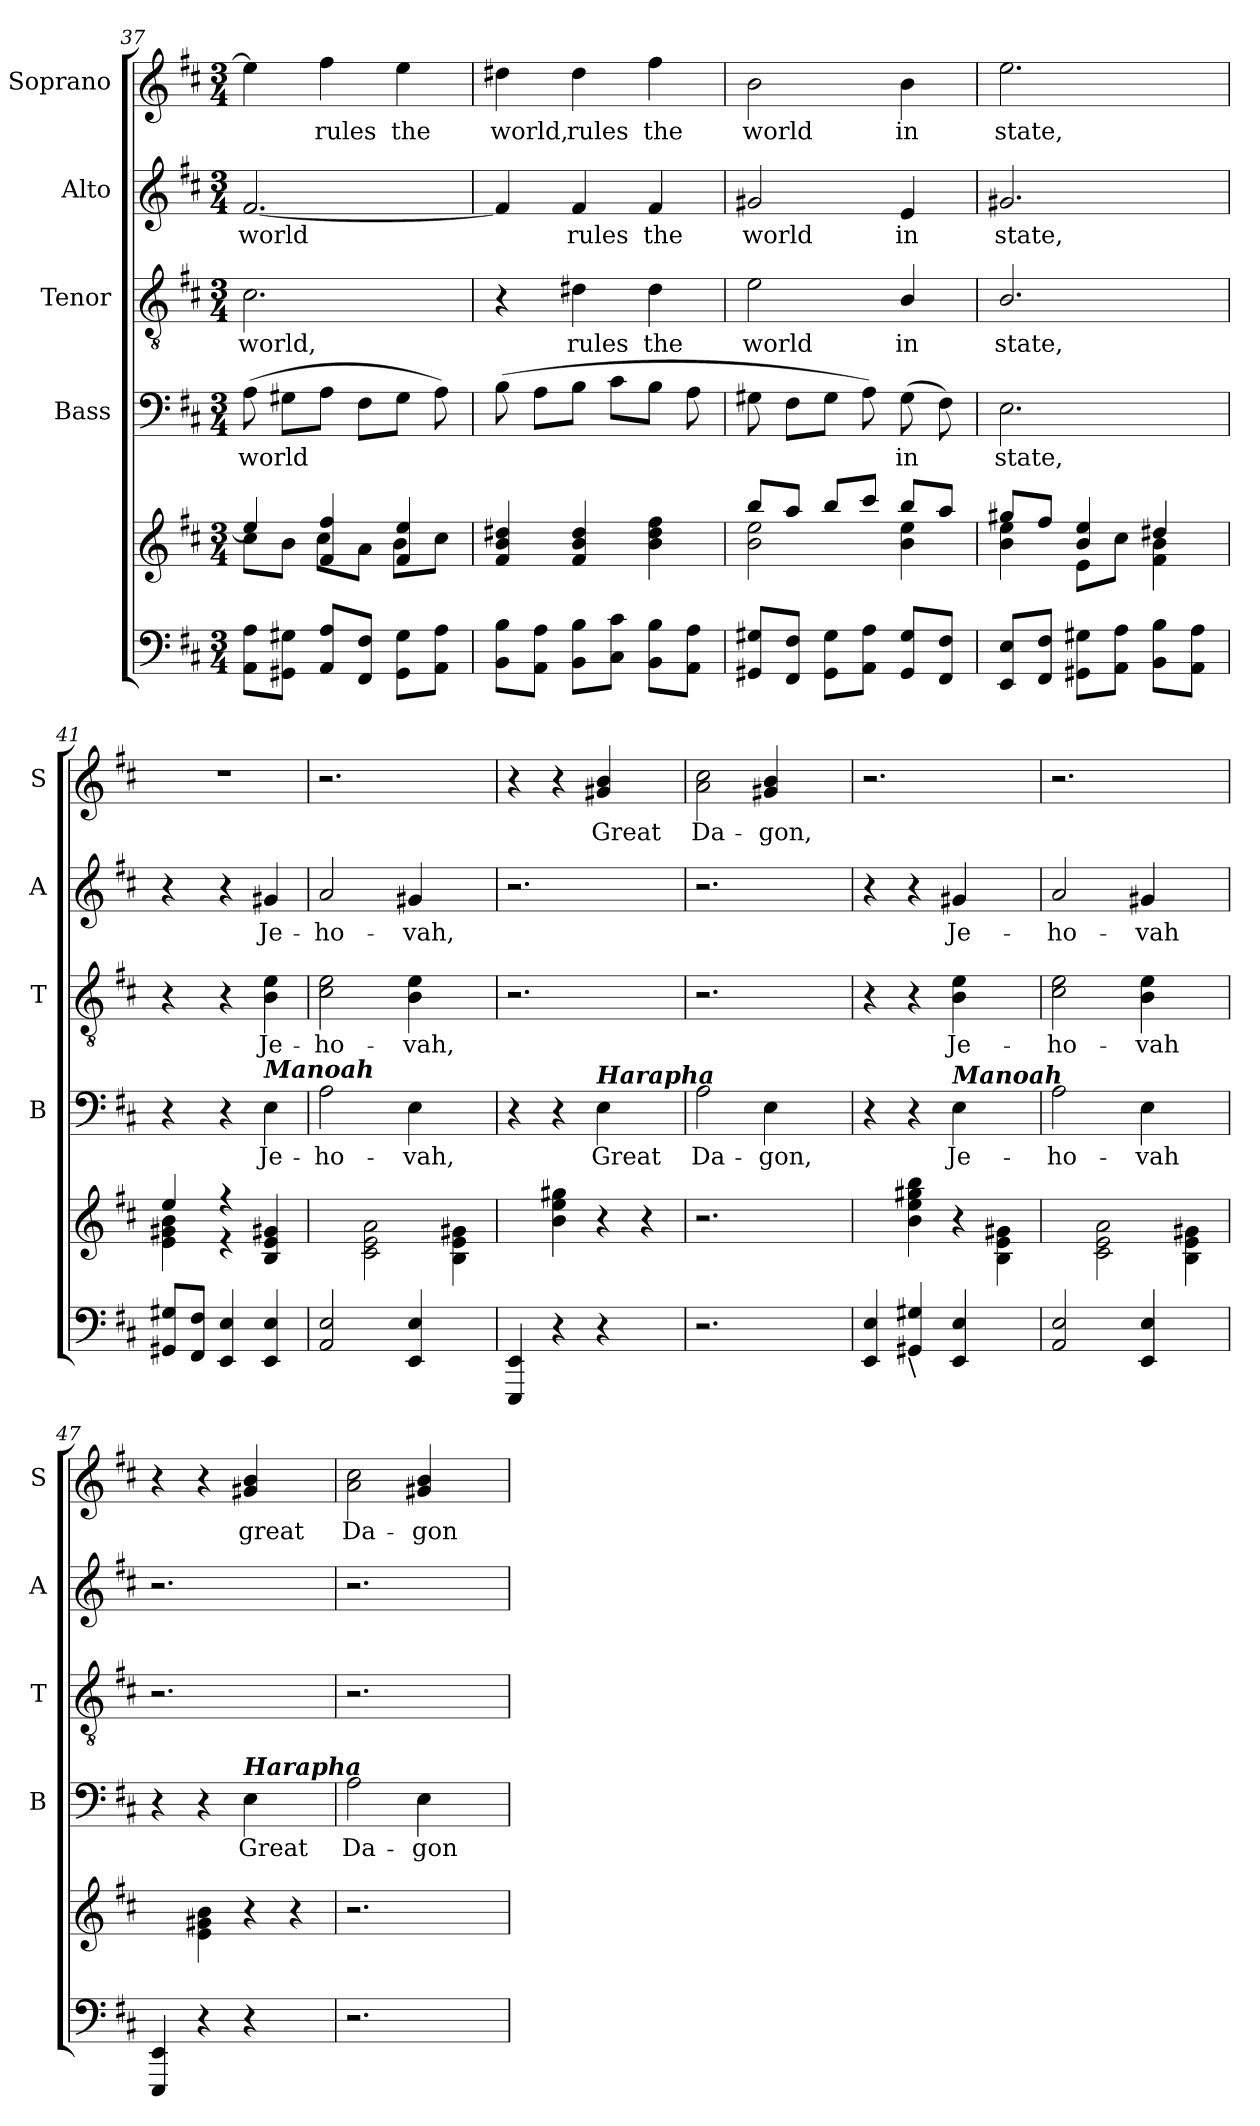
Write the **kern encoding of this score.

**kern	**kern	**kern	**text	**kern	**text	**kern	**text	**kern	**text
*part6	*part5	*part4	*part4	*part3	*part3	*part2	*part2	*part1	*part1
*staff6	*staff5	*staff4	*staff4	*staff3	*staff3	*staff2	*staff2	*staff1	*staff1
*	*	*I"Bass	*	*I"Tenor	*	*I"Alto	*	*I"Soprano	*
*	*	*I'B	*	*I'T	*	*I'A	*	*I'S	*
*clefF4	*clefG2	*clefF4	*	*clefGv2	*	*clefG2	*	*clefG2	*
*k[f#c#]	*k[f#c#]	*k[f#c#]	*	*k[f#c#]	*	*k[f#c#]	*	*k[f#c#]	*
*D:	*D:	*D:	*	*D:	*	*D:	*	*D:	*
*M3/4	*M3/4	*M3/4	*	*M3/4	*	*M3/4	*	*M3/4	*
=37	=37	=37	=37	=37	=37	=37	=37	=37	=37
*	*^	*	*	*	*	*	*	*	*
!	!	!	!	!LO:LY:b	!	!LO:LY:b	!	!LO:LY:b	!	!
8AA\ 8A\L	4ee/]	8cc#\L	(>8A\	world	2.c#\	world,	[2.f#/	world	4ee\]	.
8GG#X\ 8G#X\J	.	8b\J	8G#X\L	.	.	.	.	.	.	.
!	!	!	!	!	!	!	!	!	!	!LO:LY:b
8AA/ 8A/L	4f#/ 4ff#/	8cc#\L	8A\J	.	.	.	.	.	4ff#\	rules
8FF#/ 8F#/J	.	8a\J	8F#\L	.	.	.	.	.	.	.
!	!	!	!	!	!	!	!	!	!	!LO:LY:b
8GG#\ 8G#\L	4f#/ 4ee/	8b\L	8G#\J	.	.	.	.	.	4ee\	the
8AA\ 8A\J	.	8cc#\J	8A\)	.	.	.	.	.	.	.
!!LO:PB:g=z
=38	=38	=38	=38	=38	=38	=38	=38	=38	=38	=38
!	!	!	!	!	!	!	!	!	!	!LO:LY:b
8BB\ 8B\L	4f#/ 4b/ 4dd#X/	2ryy	(>8B\	.	4r	.	4f#/]	.	4dd#X\	world,
8AA\ 8A\J	.	.	8A\L	.	.	.	.	.	.	.
!	!	!	!	!	!	!LO:LY:b	!	!LO:LY:b	!	!LO:LY:b
8BB\ 8B\L	4f#/ 4b/ 4dd#/	.	8B\J	.	4d#X\	rules	4f#/	rules	4dd#\	rules
8C#\ 8c#\J	.	.	8c#\L	.	.	.	.	.	.	.
!	!	!	!	!	!	!LO:LY:b	!	!LO:LY:b	!	!LO:LY:b
8BB\ 8B\L	4b\ 4dd#\ 4ff#\	4ryy	8B\J	.	4d#\	the	4f#/	the	4ff#\	the
8AA\ 8A\J	.	.	8A\	.	.	.	.	.	.	.
=39	=39	=39	=39	=39	=39	=39	=39	=39	=39	=39
!	!	!	!	!	!	!LO:LY:b	!	!LO:LY:b	!	!LO:LY:b
8GG#X/ 8G#X/L	8bb/L	2b\ 2ee\	8G#X\	.	2e\	world	2g#X/	world	2b\	world
8FF#/ 8F#/J	8aa/J	.	8F#\L	.	.	.	.	.	.	.
8GG#\ 8G#\L	8bb/L	.	8G#\J	.	.	.	.	.	.	.
8AA\ 8A\J	8ccc#/J	.	8A\)	.	.	.	.	.	.	.
!	!	!	!	!LO:LY:b	!	!LO:LY:b	!	!LO:LY:b	!	!LO:LY:b
8GG#/ 8G#/L	8bb/L	4b\ 4ee\	(>8G#\	in	4B/	in	4e/	in	4b\	in
8FF#/ 8F#/J	8aa/J	.	8F#\)	.	.	.	.	.	.	.
=40	=40	=40	=40	=40	=40	=40	=40	=40	=40	=40
!	!	!	!	!LO:LY:b	!	!LO:LY:b	!	!LO:LY:b	!	!LO:LY:b
8EE/ 8E/L	8gg#X/L	4b\ 4ee\	2.E\	state,	2.B/	state,	2.g#X/	state,	2.ee\	state,
8FF#/ 8F#/J	8ff#/J	.	.	.	.	.	.	.	.	.
8GG#X\ 8G#X\L	4b/ 4ee/	8e\L	.	.	.	.	.	.	.	.
8AA\ 8A\J	.	8cc#\J	.	.	.	.	.	.	.	.
8BB\ 8B\L	4dd#X/	4f#\ 4b\	.	.	.	.	.	.	.	.
8AA\ 8A\J	.	.	.	.	.	.	.	.	.	.
=41	=41	=41	=41	=41	=41	=41	=41	=41	=41	=41
8GG#X/ 8G#X/L	4ee/	4e\ 4g#X\ 4b\	4r	.	4r	.	4r	.	2.r	.
8FF#/ 8F#/J	.	.	.	.	.	.	.	.	.	.
4EE/ 4E/	4r	4r	4r	.	4r	.	4r	.	.	.
!	!	!	!LO:TX:a:Bi:t=Manoah	!	!	!	!	!	!	!
!	!	!	!	!LO:LY:b	!	!LO:LY:b	!	!LO:LY:b	!	!
4EE/ 4E/	4B/ 4e/ 4g#X/	4ryy	4E\	Je-	4B\ 4e\	Je-	4g#X/	Je-	.	.
=42	=42	=42	=42	=42	=42	=42	=42	=42	=42	=42
!	!	!	!	!LO:LY:b	!	!LO:LY:b	!	!LO:LY:b	!	!
2AA/ 2E/	2.ryy	4ryy	2A\	-ho-	2c#\ 2e\	-ho-	2a/	-ho-	2.r	.
.	.	2c#\ 2e\ 2a\	.	.	.	.	.	.	.	.
!	!	!	!	!LO:LY:b	!	!LO:LY:b	!	!LO:LY:b	!	!
4EE/ 4E/	.	.	4E\	-vah,	4B\ 4e\	-vah,	4g#X/	-vah,	.	.
4ryy	4ryy	4B\ 4e\ 4g#X\	4ryy	.	4ryy	.	4ryy	.	4ryy	.
=43	=43	=43	=43	=43	=43	=43	=43	=43	=43	=43
4EEE/ 4EE/	2.ryy	4ryy	4r	.	2.r	.	2.r	.	4r	.
4r	.	4b\ 4ee\ 4gg#X\	4r	.	.	.	.	.	4r	.
!	!	!	!LO:TX:a:Bi:t=Harapha	!	!	!	!	!	!	!
!	!	!	!	!LO:LY:b	!	!	!	!	!	!LO:LY:b
4r	.	4r	4E\	Great	.	.	.	.	4g#X/ 4b/	Great
4ryy	4ryy	4r	4ryy	.	4ryy	.	4ryy	.	4ryy	.
=44	=44	=44	=44	=44	=44	=44	=44	=44	=44	=44
!	!	!	!	!LO:LY:b	!	!	!	!	!	!LO:LY:b
*	*v	*v	*	*	*	*	*	*	*	*
2.r	2.r	2A\	Da-	2.r	.	2.r	.	2a\ 2cc#\	Da-
!	!	!	!LO:LY:b	!	!	!	!	!	!LO:LY:b
.	.	4E\	-gon,	.	.	.	.	4g#X/ 4b/	-gon,
4ryy	4ryy	4ryy	.	4ryy	.	4ryy	.	4ryy	.
=45	=45	=45	=45	=45	=45	=45	=45	=45	=45
*	*^	*	*	*	*	*	*	*	*
4EE/ 4E/	2.ryy	4ryy	4r	.	4r	.	4r	.	2.r	.
!LO:TX:b:t=\	!	!	!	!	!	!	!	!	!	!
4GG#X/ 4G#X/	.	4b\ 4ee\ 4gg#X\ 4bb\	4r	.	4r	.	4r	.	.	.
!	!	!	!LO:TX:a:Bi:t=Manoah	!	!	!	!	!	!	!
!	!	!	!	!LO:LY:b	!	!LO:LY:b	!	!LO:LY:b	!	!
4EE/ 4E/	.	4r	4E\	Je-	4B\ 4e\	Je-	4g#X/	Je-	.	.
4ryy	4ryy	4B\ 4e\ 4g#X\	4ryy	.	4ryy	.	4ryy	.	4ryy	.
=46	=46	=46	=46	=46	=46	=46	=46	=46	=46	=46
!	!	!	!	!LO:LY:b	!	!LO:LY:b	!	!LO:LY:b	!	!
2AA/ 2E/	2.ryy	4ryy	2A\	-ho-	2c#\ 2e\	-ho-	2a/	-ho-	2.r	.
.	.	2c#\ 2e\ 2a\	.	.	.	.	.	.	.	.
!	!	!	!	!LO:LY:b	!	!LO:LY:b	!	!LO:LY:b	!	!
4EE/ 4E/	.	.	4E\	-vah	4B\ 4e\	-vah	4g#X/	-vah	.	.
4ryy	4ryy	4B\ 4e\ 4g#X\	4ryy	.	4ryy	.	4ryy	.	4ryy	.
=47	=47	=47	=47	=47	=47	=47	=47	=47	=47	=47
4EEE/ 4EE/	2.ryy	4ryy	4r	.	2.r	.	2.r	.	4r	.
4r	.	4e\ 4g#X\ 4b\	4r	.	.	.	.	.	4r	.
!	!	!	!LO:TX:a:Bi:t=Harapha	!	!	!	!	!	!	!
!	!	!	!	!LO:LY:b	!	!	!	!	!	!LO:LY:b
4r	.	4r	4E\	Great	.	.	.	.	4g#X/ 4b/	great
4ryy	4ryy	4r	4ryy	.	4ryy	.	4ryy	.	4ryy	.
!!LO:LB:g=z
=48	=48	=48	=48	=48	=48	=48	=48	=48	=48	=48
!	!	!	!	!LO:LY:b	!	!	!	!	!	!LO:LY:b
*	*v	*v	*	*	*	*	*	*	*	*
2.r	2.r	2A\	Da-	2.r	.	2.r	.	2a\ 2cc#\	Da-
!	!	!	!LO:LY:b	!	!	!	!	!	!LO:LY:b
.	.	4E\	-gon	.	.	.	.	4g#X/ 4b/	-gon
4ryy	4ryy	4ryy	.	4ryy	.	4ryy	.	4ryy	.
=	=	=	=	=	=	=	=	=	=
*-	*-	*-	*-	*-	*-	*-	*-	*-	*-
